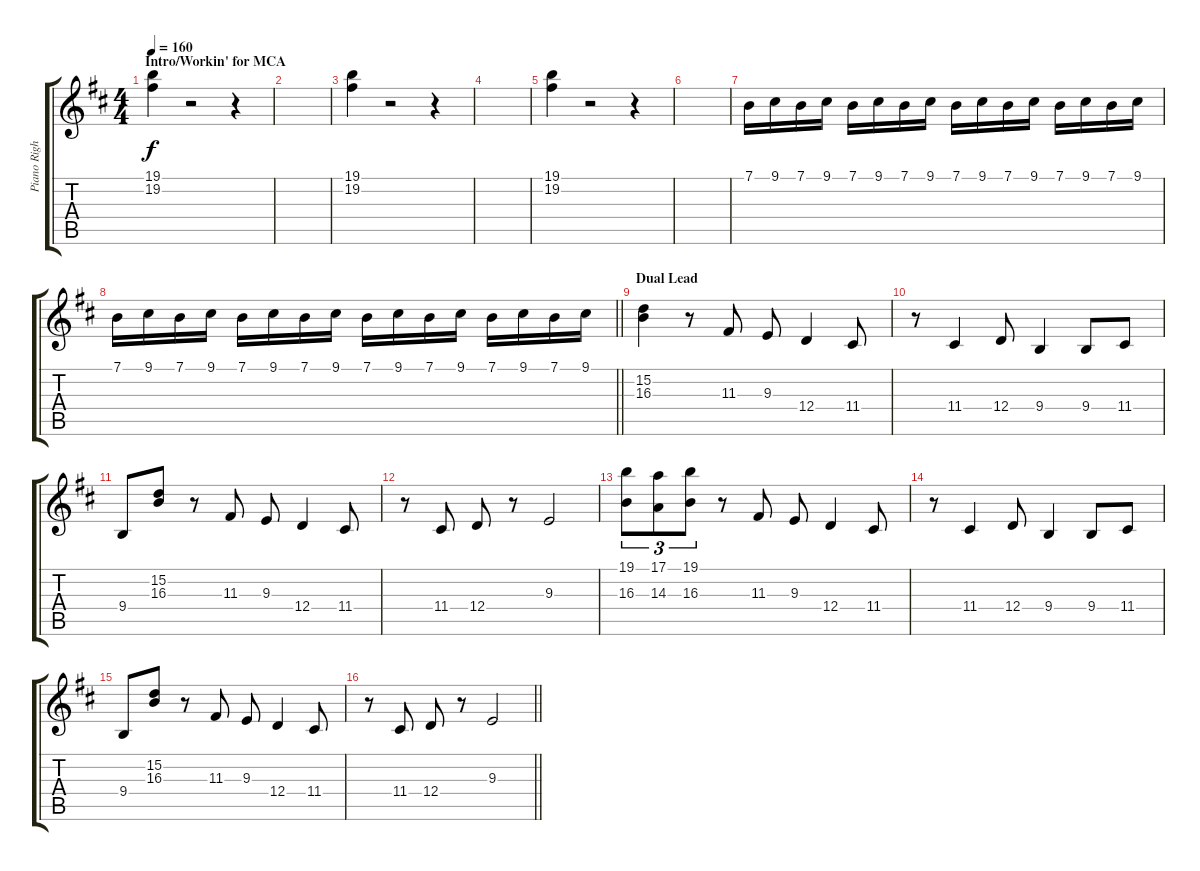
\track ("Piano Right Hand" "Piano Righ") {instrument electricgrandpiano}
\staff {score tabs}
\tuning (E4 B3 G3 D3 A2 E2) {hide}
\ts (4 4)
\section ("" "Intro/Workin' for MCA")
\tempo 160
\clef g2
\ks d
(19.1 19.2).4{dy f instrument electricgrandpiano} r.2 r.4 |
|
(19.1 19.2).4 r.2 r.4 |
|
(19.1 19.2).4 r.2 r.4 |
|
7.1.16 9.1.16 7.1.16 9.1.16 7.1.16 9.1.16 7.1.16 9.1.16 7.1.16 9.1.16 7.1.16 9.1.16 7.1.16 9.1.16 7.1.16 9.1.16 |
\barLineRight lightlight
7.1.16 9.1.16 7.1.16 9.1.16 7.1.16 9.1.16 7.1.16 9.1.16 7.1.16 9.1.16 7.1.16 9.1.16 7.1.16 9.1.16 7.1.16 9.1.16 |
\section ("" "Dual Lead")
(15.2 16.3).4 r.8 11.3.8 9.3.8 12.4.4 11.4.8 |
r.8 11.4.4 12.4.8 9.4.4 9.4.8 11.4.8 |
9.4.8 (15.2 16.3).8 r.8 11.3.8 9.3.8 12.4.4 11.4.8 |
r.8 11.4.8 12.4.8 r.8 9.3.2 |
(19.1 16.3).8{tu (3 2)} (17.1 14.3).8{tu (3 2)} (19.1 16.3).8{tu (3 2)} r.8 11.3.8 9.3.8 12.4.4 11.4.8 |
r.8 11.4.4 12.4.8 9.4.4 9.4.8 11.4.8 |
9.4.8 (15.2 16.3).8 r.8 11.3.8 9.3.8 12.4.4 11.4.8 |
\barLineRight lightlight
r.8 11.4.8 12.4.8 r.8 9.3.2
